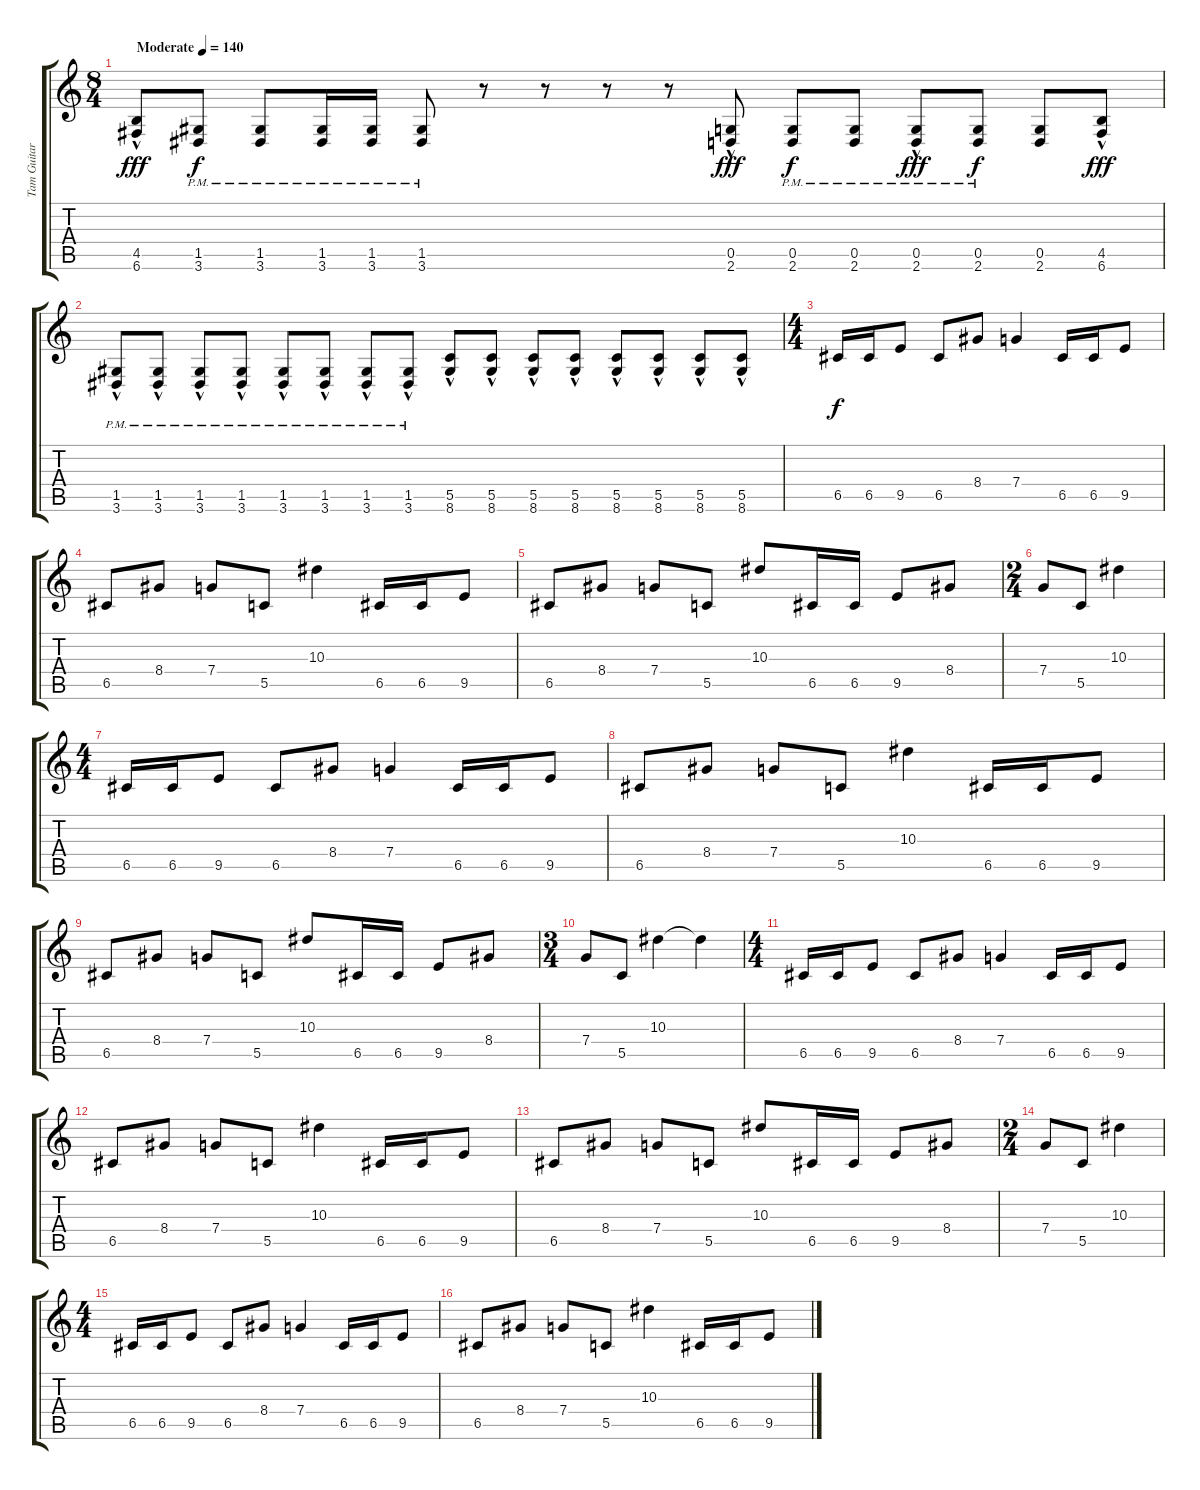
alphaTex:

\track ("Tam Guitar" "Tam Guitar") {instrument overdrivenguitar}
\staff {score tabs}
\tuning (D4 A3 F3 C3 G2 C2) {hide}
\ts (8 4)
\tempo (140 "Moderate")
\clef g2
\ks c
(4.5 6.6{hac}).8{dy fff instrument overdrivenguitar} (1.5{pm} 3.6{pm}).8{dy f} (1.5{pm} 3.6{pm}).8 (1.5{pm} 3.6{pm}).16 (1.5{pm} 3.6{pm}).16 (1.5{pm} 3.6{pm}).8 r.8 r.8 r.8 r.8 (0.5{hac} 2.6{hac}).8{dy fff} (0.5{pm} 2.6{pm}).8{dy f} (0.5{pm} 2.6{pm}).8 (0.5{hac pm} 2.6{hac pm}).8{dy fff} (0.5{pm} 2.6{pm}).8{dy f} (0.5 2.6).8 (4.5{hac} 6.6{hac}).8{dy fff} |
(1.5{hac pm} 3.6{hac pm}).8 (1.5{hac pm} 3.6{hac pm}).8 (1.5{hac pm} 3.6{hac pm}).8 (1.5{hac pm} 3.6{hac pm}).8 (1.5{hac pm} 3.6{hac pm}).8 (1.5{hac pm} 3.6{hac pm}).8 (1.5{hac pm} 3.6{hac pm}).8 (1.5{hac pm} 3.6{hac pm}).8 (5.5{hac} 8.6{hac}).8 (5.5{hac} 8.6{hac}).8 (5.5{hac} 8.6{hac}).8 (5.5{hac} 8.6{hac}).8 (5.5{hac} 8.6{hac}).8 (5.5{hac} 8.6{hac}).8 (5.5{hac} 8.6{hac}).8 (5.5{hac} 8.6{hac}).8 |
\ts (4 4)
6.5.16{dy f} 6.5.16 9.5.8 6.5.8 8.4.8 7.4.4 6.5.16 6.5.16 9.5.8 |
6.5.8 8.4.8 7.4.8 5.5.8 10.3.4 6.5.16 6.5.16 9.5.8 |
6.5.8 8.4.8 7.4.8 5.5.8 10.3.8 6.5.16 6.5.16 9.5.8 8.4.8 |
\ts (2 4)
7.4.8 5.5.8 10.3.4 |
\ts (4 4)
6.5.16 6.5.16 9.5.8 6.5.8 8.4.8 7.4.4 6.5.16 6.5.16 9.5.8 |
6.5.8 8.4.8 7.4.8 5.5.8 10.3.4 6.5.16 6.5.16 9.5.8 |
6.5.8 8.4.8 7.4.8 5.5.8 10.3.8 6.5.16 6.5.16 9.5.8 8.4.8 |
\ts (3 4)
7.4.8 5.5.8 10.3.4 10.3{t}.4 |
\ts (4 4)
6.5.16 6.5.16 9.5.8 6.5.8 8.4.8 7.4.4 6.5.16 6.5.16 9.5.8 |
6.5.8 8.4.8 7.4.8 5.5.8 10.3.4 6.5.16 6.5.16 9.5.8 |
6.5.8 8.4.8 7.4.8 5.5.8 10.3.8 6.5.16 6.5.16 9.5.8 8.4.8 |
\ts (2 4)
7.4.8 5.5.8 10.3.4 |
\ts (4 4)
6.5.16 6.5.16 9.5.8 6.5.8 8.4.8 7.4.4 6.5.16 6.5.16 9.5.8 |
6.5.8 8.4.8 7.4.8 5.5.8 10.3.4 6.5.16 6.5.16 9.5.8
